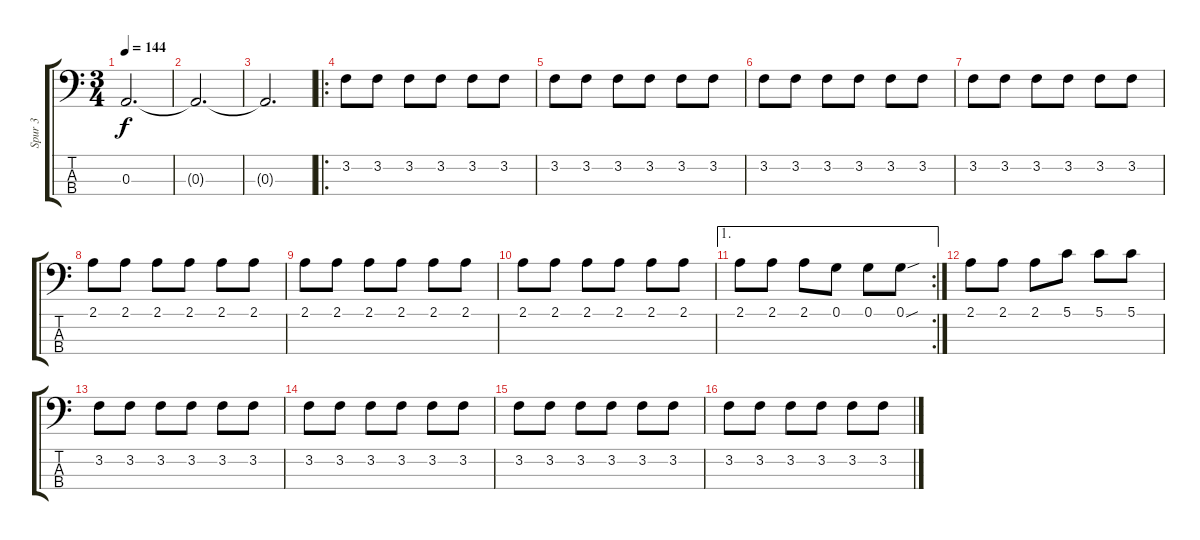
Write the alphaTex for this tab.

\track ("Spur 3" "Spur 3") {instrument electricbassfinger}
\staff {score tabs}
\tuning (G2 D2 A1 D1) {hide}
\ts (3 4)
\tempo 144
\clef f4
\ks c
0.3{t}.2{d dy f} |
0.3{t}.2{d} |
0.3{t}.2{d} |
\ro
3.2.8 3.2.8 3.2.8 3.2.8 3.2.8 3.2.8 |
3.2.8 3.2.8 3.2.8 3.2.8 3.2.8 3.2.8 |
3.2.8 3.2.8 3.2.8 3.2.8 3.2.8 3.2.8 |
3.2.8 3.2.8 3.2.8 3.2.8 3.2.8 3.2.8 |
2.1.8 2.1.8 2.1.8 2.1.8 2.1.8 2.1.8 |
2.1.8 2.1.8 2.1.8 2.1.8 2.1.8 2.1.8 |
2.1.8 2.1.8 2.1.8 2.1.8 2.1.8 2.1.8 |
\ae 1
\rc 2
2.1.8 2.1.8 2.1.8 0.1.8 0.1.8 0.1{sou}.8 |
2.1.8 2.1.8 2.1.8 5.1.8 5.1.8 5.1.8 |
3.2.8 3.2.8 3.2.8 3.2.8 3.2.8 3.2.8 |
3.2.8 3.2.8 3.2.8 3.2.8 3.2.8 3.2.8 |
3.2.8 3.2.8 3.2.8 3.2.8 3.2.8 3.2.8 |
3.2.8 3.2.8 3.2.8 3.2.8 3.2.8 3.2.8
